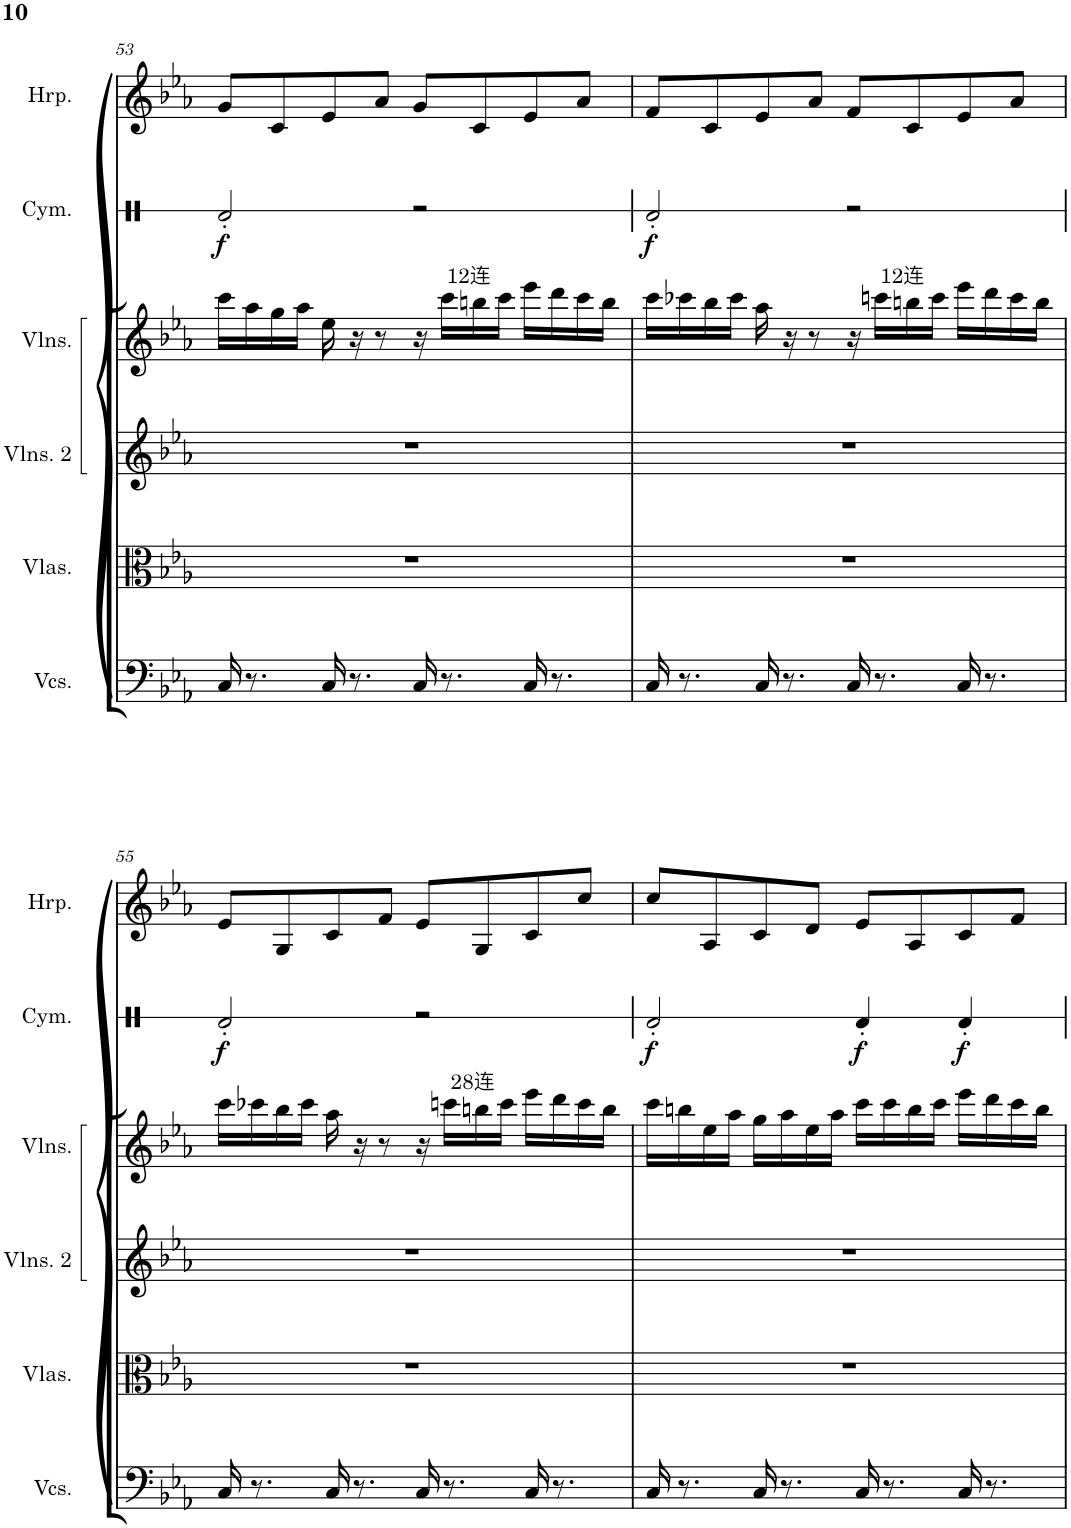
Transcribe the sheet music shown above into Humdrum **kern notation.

**kern	**kern	**kern	**kern	**kern	**dynam	**kern
*part6	*part5	*part4	*part3	*part2	*part2	*part1
*staff6	*staff5	*staff4	*staff3	*staff2	*staff2	*staff1
*I"乐队大提琴	*I"乐队中提琴	*I"乐队小提琴 2	*I"乐队小提琴	*I"铜钹	*	*I"竖琴
!!LO:PB:g=z
*clefF4	*clefC3	*clefG2	*clefG2	*clefX	*	*clefG2
*k[b-e-a-]	*k[b-e-a-]	*k[b-e-a-]	*k[b-e-a-]	*k[]	*	*k[b-e-a-]
*M4/4	*M4/4	*M4/4	*M4/4	*M4/4	*	*M4/4
=53	=53	=53	=53	=53	=53	=53
!	!	!	!	!	!LO:DY:b	!
16C/	1r	1r	16ccc\LL	2Rd'/	f	8g/L
8.r	.	.	16aa-\	.	.	.
.	.	.	16gg\	.	.	8c/
.	.	.	16aa-\JJ	.	.	.
16C/	.	.	16ee-\	.	.	8e-/
8.r	.	.	16r	.	.	.
.	.	.	8r	.	.	8a-/J
16C/	.	.	16r	2r	.	8g/L
!	!	!	!LO:TX:a:t=12连	!	!	!
8.r	.	.	16ccc\LL	.	.	.
.	.	.	16bbn\	.	.	8c/
.	.	.	16ccc\JJ	.	.	.
16C/	.	.	16eee-\LL	.	.	8e-/
8.r	.	.	16ddd\	.	.	.
.	.	.	16ccc\	.	.	8a-/J
.	.	.	16bb\JJ	.	.	.
=54	=54	=54	=54	=54	=54	=54
!	!	!	!	!	!LO:DY:b	!
16C/	1r	1r	16ccc\LL	2Rd'/	f	8f/L
8.r	.	.	16ccc-X\	.	.	.
.	.	.	16bb-\	.	.	8c/
.	.	.	16ccc-\JJ	.	.	.
16C/	.	.	16aa-\	.	.	8e-/
8.r	.	.	16r	.	.	.
.	.	.	8r	.	.	8a-/J
16C/	.	.	16r	2r	.	8f/L
!	!	!	!LO:TX:a:t=12连	!	!	!
8.r	.	.	16cccn\LL	.	.	.
.	.	.	16bbn\	.	.	8c/
.	.	.	16ccc\JJ	.	.	.
16C/	.	.	16eee-\LL	.	.	8e-/
8.r	.	.	16ddd\	.	.	.
.	.	.	16ccc\	.	.	8a-/J
.	.	.	16bb\JJ	.	.	.
!!LO:LB:g=z
=55	=55	=55	=55	=55	=55	=55
!	!	!	!	!	!LO:DY:b	!
16C/	1r	1r	16ccc\LL	2Rd'/	f	8e-/L
8.r	.	.	16ccc-X\	.	.	.
.	.	.	16bb-\	.	.	8G/
.	.	.	16ccc-\JJ	.	.	.
16C/	.	.	16aa-\	.	.	8c/
8.r	.	.	16r	.	.	.
.	.	.	8r	.	.	8f/J
16C/	.	.	16r	2r	.	8e-/L
!	!	!	!LO:TX:a:t=28连	!	!	!
8.r	.	.	16cccn\LL	.	.	.
.	.	.	16bbn\	.	.	8G/
.	.	.	16ccc\JJ	.	.	.
16C/	.	.	16eee-\LL	.	.	8c/
8.r	.	.	16ddd\	.	.	.
.	.	.	16ccc\	.	.	8cc/J
.	.	.	16bb\JJ	.	.	.
=56	=56	=56	=56	=56	=56	=56
!	!	!	!	!	!LO:DY:b	!
16C/	1r	1r	16ccc\LL	2Rd'/	f	8cc/L
8.r	.	.	16bbn\	.	.	.
.	.	.	16ee-\	.	.	8A-/
.	.	.	16aa-\JJ	.	.	.
16C/	.	.	16gg\LL	.	.	8c/
8.r	.	.	16aa-\	.	.	.
.	.	.	16ee-\	.	.	8d/J
.	.	.	16aa-\JJ	.	.	.
!	!	!	!	!	!LO:DY:b	!
16C/	.	.	16ccc\LL	4Rd'/	f	8e-/L
8.r	.	.	16ccc\	.	.	.
.	.	.	16bb\	.	.	8A-/
.	.	.	16ccc\JJ	.	.	.
!	!	!	!	!	!LO:DY:b	!
16C/	.	.	16eee-\LL	4Rd'/	f	8c/
8.r	.	.	16ddd\	.	.	.
.	.	.	16ccc\	.	.	8f/J
.	.	.	16bb\JJ	.	.	.
=	=	=	=	=	=	=
*-	*-	*-	*-	*-	*-	*-
